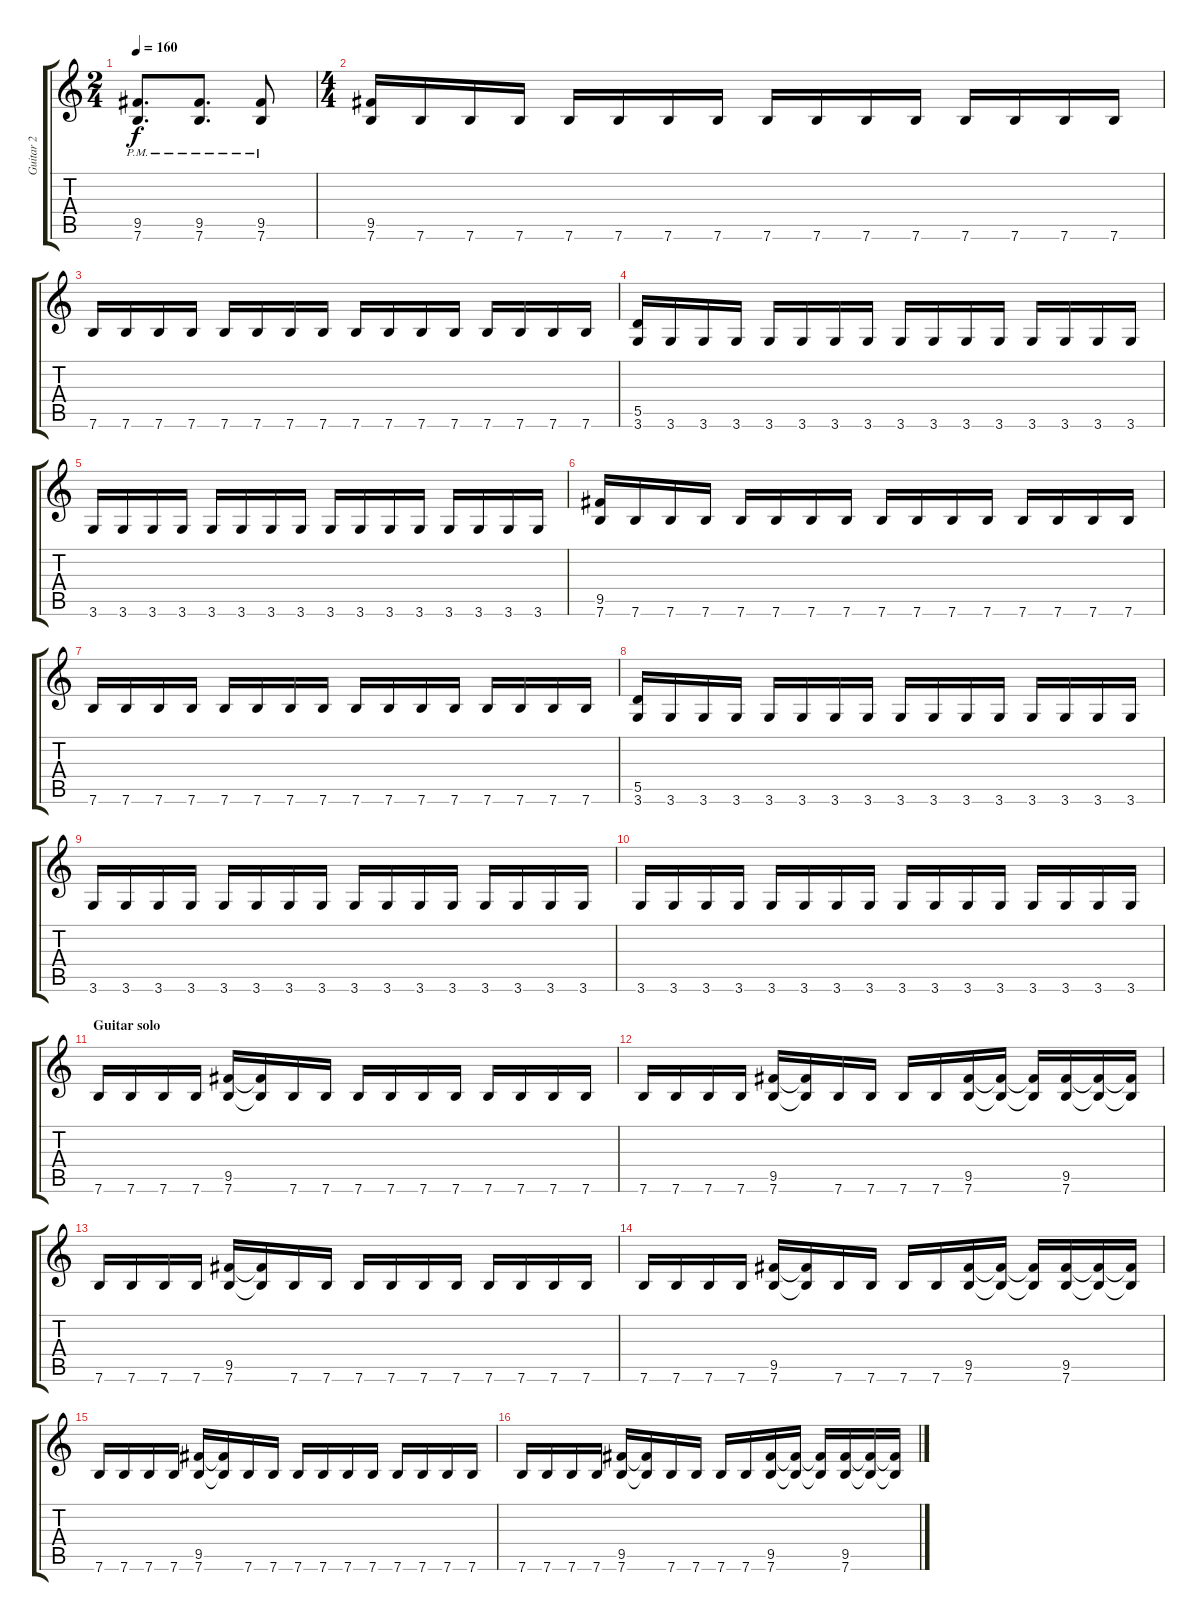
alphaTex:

\track ("Guitar 2" "Guitar 2") {instrument distortionguitar}
\staff {score tabs}
\tuning (E4 B3 G3 D3 A2 E2) {hide}
\ts (2 4)
\tempo 160
\clef g2
\ks c
(9.5{pm} 7.6{pm}).8{d dy f} (9.5{pm} 7.6{pm}).8{d} (9.5{pm} 7.6{pm}).8 |
\ts (4 4)
(9.5 7.6).16 7.6.16 7.6.16 7.6.16 7.6.16 7.6.16 7.6.16 7.6.16 7.6.16 7.6.16 7.6.16 7.6.16 7.6.16 7.6.16 7.6.16 7.6.16 |
7.6.16 7.6.16 7.6.16 7.6.16 7.6.16 7.6.16 7.6.16 7.6.16 7.6.16 7.6.16 7.6.16 7.6.16 7.6.16 7.6.16 7.6.16 7.6.16 |
(5.5 3.6).16 3.6.16 3.6.16 3.6.16 3.6.16 3.6.16 3.6.16 3.6.16 3.6.16 3.6.16 3.6.16 3.6.16 3.6.16 3.6.16 3.6.16 3.6.16 |
3.6.16 3.6.16 3.6.16 3.6.16 3.6.16 3.6.16 3.6.16 3.6.16 3.6.16 3.6.16 3.6.16 3.6.16 3.6.16 3.6.16 3.6.16 3.6.16 |
(9.5 7.6).16 7.6.16 7.6.16 7.6.16 7.6.16 7.6.16 7.6.16 7.6.16 7.6.16 7.6.16 7.6.16 7.6.16 7.6.16 7.6.16 7.6.16 7.6.16 |
7.6.16 7.6.16 7.6.16 7.6.16 7.6.16 7.6.16 7.6.16 7.6.16 7.6.16 7.6.16 7.6.16 7.6.16 7.6.16 7.6.16 7.6.16 7.6.16 |
(5.5 3.6).16 3.6.16 3.6.16 3.6.16 3.6.16 3.6.16 3.6.16 3.6.16 3.6.16 3.6.16 3.6.16 3.6.16 3.6.16 3.6.16 3.6.16 3.6.16 |
3.6.16 3.6.16 3.6.16 3.6.16 3.6.16 3.6.16 3.6.16 3.6.16 3.6.16 3.6.16 3.6.16 3.6.16 3.6.16 3.6.16 3.6.16 3.6.16 |
3.6.16 3.6.16 3.6.16 3.6.16 3.6.16 3.6.16 3.6.16 3.6.16 3.6.16 3.6.16 3.6.16 3.6.16 3.6.16 3.6.16 3.6.16 3.6.16 |
\section ("" "Guitar solo")
7.6.16 7.6.16 7.6.16 7.6.16 (9.5 7.6).16 (9.5{t} 7.6{t}).16 7.6.16 7.6.16 7.6.16 7.6.16 7.6.16 7.6.16 7.6.16 7.6.16 7.6.16 7.6.16 |
7.6.16 7.6.16 7.6.16 7.6.16 (9.5 7.6).16 (9.5{t} 7.6{t}).16 7.6.16 7.6.16 7.6.16 7.6.16 (9.5 7.6).16 (9.5{t} 7.6{t}).16 (9.5{t} 7.6{t}).16 (9.5 7.6).16 (9.5{t} 7.6{t}).16 (9.5{t} 7.6{t}).16 |
7.6.16 7.6.16 7.6.16 7.6.16 (9.5 7.6).16 (9.5{t} 7.6{t}).16 7.6.16 7.6.16 7.6.16 7.6.16 7.6.16 7.6.16 7.6.16 7.6.16 7.6.16 7.6.16 |
7.6.16 7.6.16 7.6.16 7.6.16 (9.5 7.6).16 (9.5{t} 7.6{t}).16 7.6.16 7.6.16 7.6.16 7.6.16 (9.5 7.6).16 (9.5{t} 7.6{t}).16 (9.5{t} 7.6{t}).16 (9.5 7.6).16 (9.5{t} 7.6{t}).16 (9.5{t} 7.6{t}).16 |
7.6.16 7.6.16 7.6.16 7.6.16 (9.5 7.6).16 (9.5{t} 7.6{t}).16 7.6.16 7.6.16 7.6.16 7.6.16 7.6.16 7.6.16 7.6.16 7.6.16 7.6.16 7.6.16 |
7.6.16 7.6.16 7.6.16 7.6.16 (9.5 7.6).16 (9.5{t} 7.6{t}).16 7.6.16 7.6.16 7.6.16 7.6.16 (9.5 7.6).16 (9.5{t} 7.6{t}).16 (9.5{t} 7.6{t}).16 (9.5 7.6).16 (9.5{t} 7.6{t}).16 (9.5{t} 7.6{t}).16
